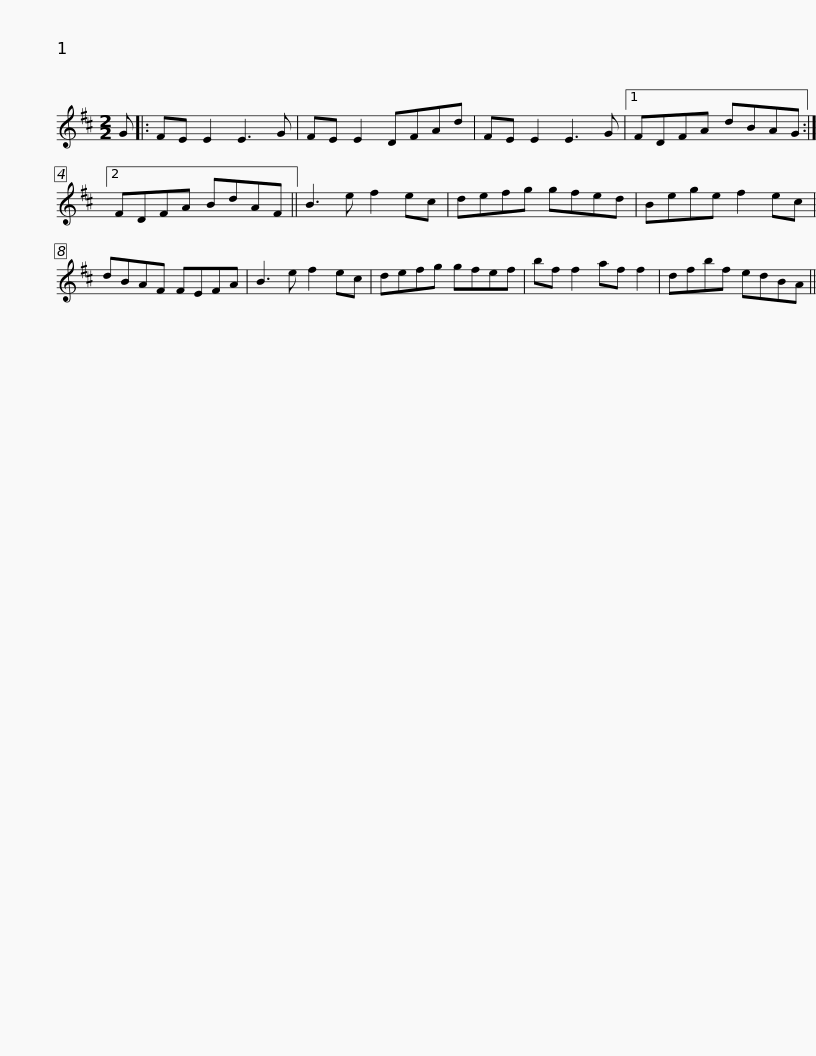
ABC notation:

X:1
L:1/8
M:2/2
I:linebreak $
K:D
V:1 treble
V:1
 G |: FE E2 E3 G | FE E2 DFAd | FE E2 E3 G |1 FDFA dBAG :|2 %5
 FDFA BdAF || B3 e f2 ec |$ defg gfed | Bege f2 ec | dBAF FEFA | %10
 B3 e f2 ec | defg gfef | bf f2 af f2 |$ dfbf edBA || %14
